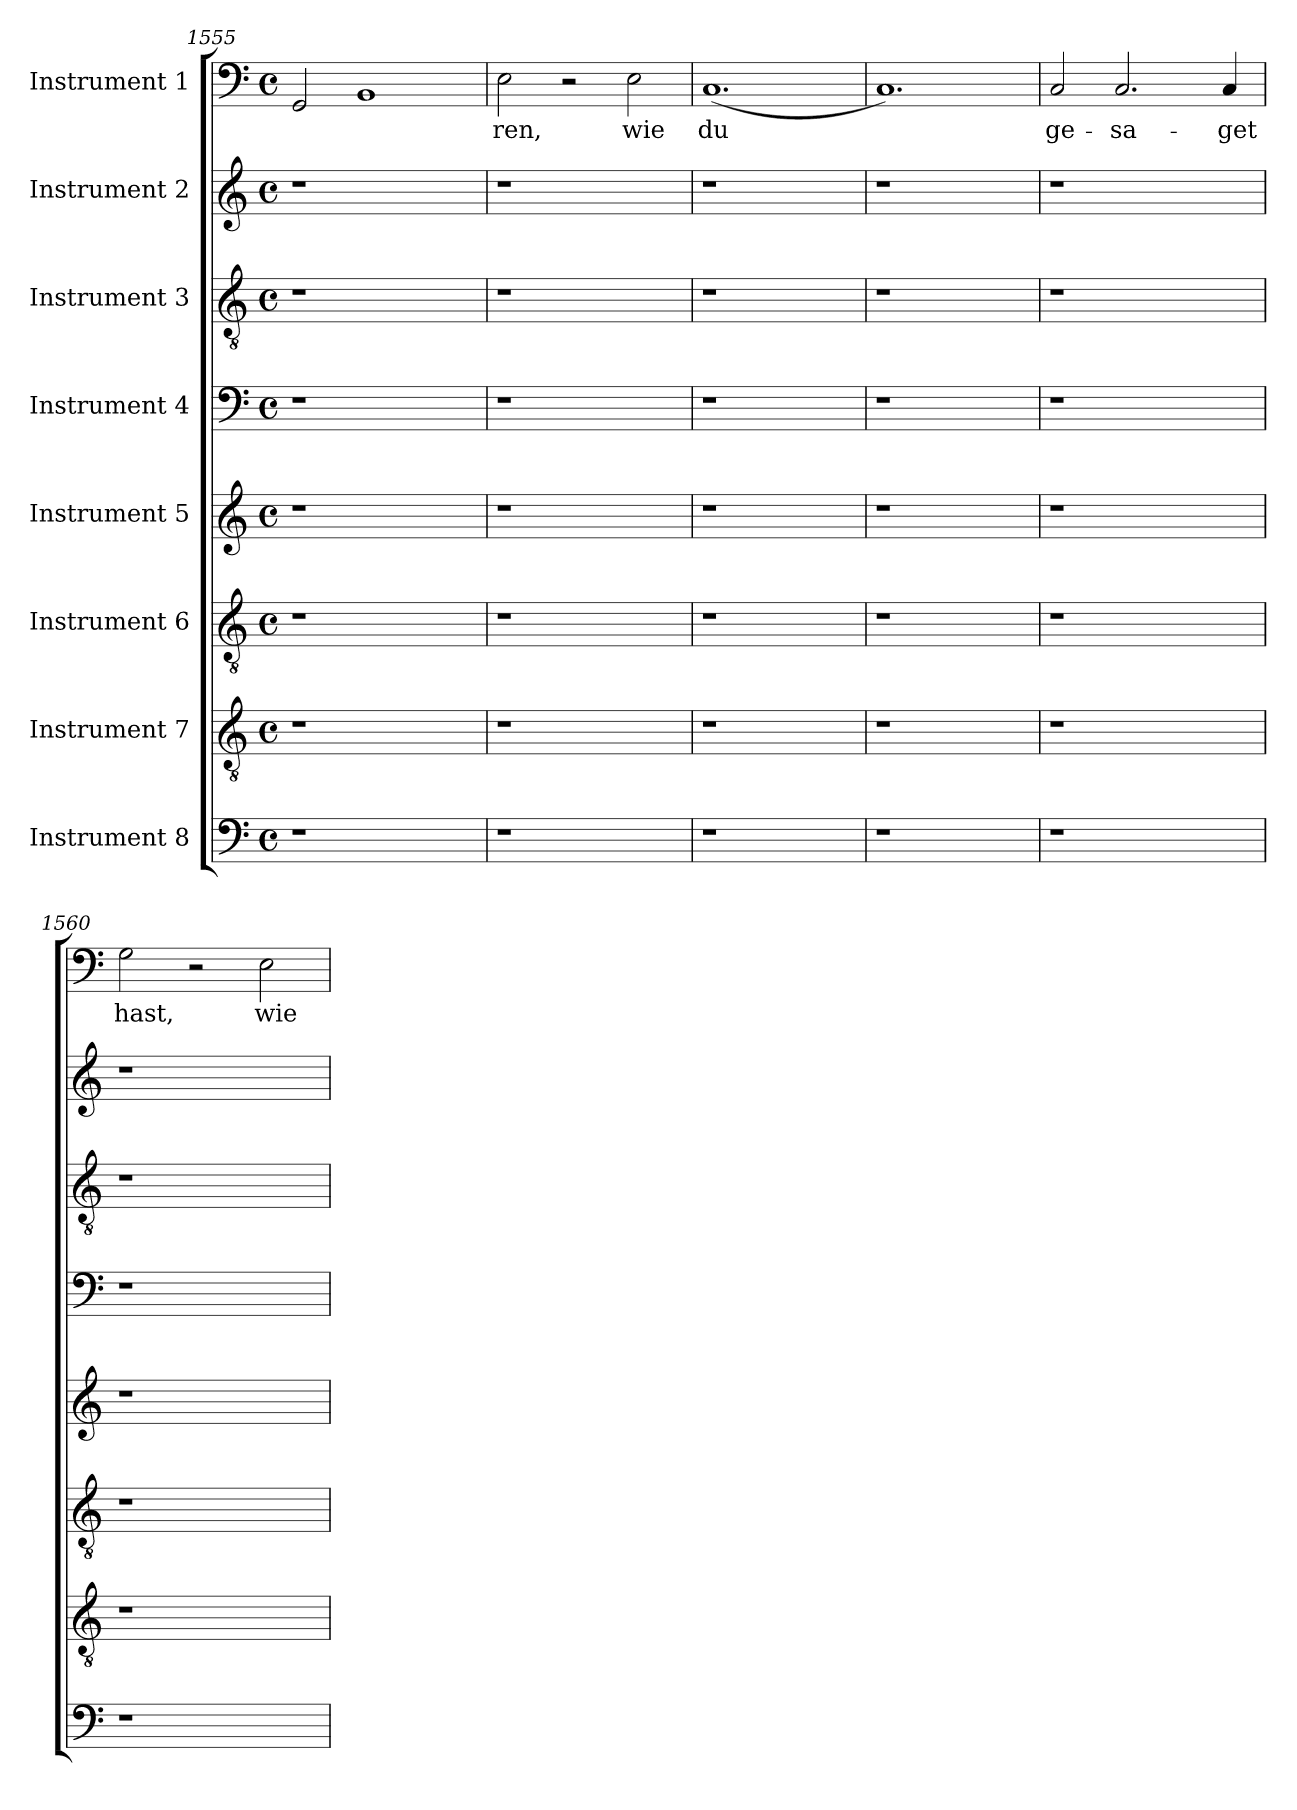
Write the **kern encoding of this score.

**kern	**kern	**kern	**kern	**kern	**kern	**kern	**kern	**text
*part8	*part7	*part6	*part5	*part4	*part3	*part2	*part1	*part1
*staff8	*staff7	*staff6	*staff5	*staff4	*staff3	*staff2	*staff1	*staff1
*I"Instrument 8	*I"Instrument 7	*I"Instrument 6	*I"Instrument 5	*I"Instrument 4	*I"Instrument 3	*I"Instrument 2	*I"Instrument 1	*
*clefF4	*clefGv2	*clefGv2	*clefG2	*clefF4	*clefGv2	*clefG2	*clefF4	*
*M4/4	*M4/4	*M4/4	*M4/4	*M4/4	*M4/4	*M4/4	*M4/4	*
*met(c)	*met(c)	*met(c)	*met(c)	*met(c)	*met(c)	*met(c)	*met(c)	*
=1555	=1555	=1555	=1555	=1555	=1555	=1555	=1555	=1555
1r	1r	1r	1r	1r	1r	1r	2GG/	.
.	.	.	.	.	.	.	1BB	.
2ryy	2ryy	2ryy	2ryy	2ryy	2ryy	2ryy	.	.
=1556	=1556	=1556	=1556	=1556	=1556	=1556	=1556	=1556
!	!	!	!	!	!	!	!	!LO:LY:b:cj
1r	1r	1r	1r	1r	1r	1r	2E\	-ren,
.	.	.	.	.	.	.	2r	.
!	!	!	!	!	!	!	!	!LO:LY:b:cj
2ryy	2ryy	2ryy	2ryy	2ryy	2ryy	2ryy	2E\	wie
=1557	=1557	=1557	=1557	=1557	=1557	=1557	=1557	=1557
!	!	!	!	!	!	!	!	!LO:LY:b:cj
1r	1r	1r	1r	1r	1r	1r	(<1.C	du
2ryy	2ryy	2ryy	2ryy	2ryy	2ryy	2ryy	.	.
=1558	=1558	=1558	=1558	=1558	=1558	=1558	=1558	=1558
1r	1r	1r	1r	1r	1r	1r	1.C)	.
2ryy	2ryy	2ryy	2ryy	2ryy	2ryy	2ryy	.	.
=1559	=1559	=1559	=1559	=1559	=1559	=1559	=1559	=1559
!	!	!	!	!	!	!	!	!LO:LY:b:cj
1r	1r	1r	1r	1r	1r	1r	2C/	ge-
!	!	!	!	!	!	!	!	!LO:LY:b:cj
.	.	.	.	.	.	.	2.C/	-sa-
2ryy	2ryy	2ryy	2ryy	2ryy	2ryy	2ryy	.	.
!	!	!	!	!	!	!	!	!LO:LY:b:cj
.	.	.	.	.	.	.	4C/	-get
=1560	=1560	=1560	=1560	=1560	=1560	=1560	=1560	=1560
!	!	!	!	!	!	!	!	!LO:LY:b:cj
1r	1r	1r	1r	1r	1r	1r	2G\	hast,
.	.	.	.	.	.	.	2r	.
!	!	!	!	!	!	!	!	!LO:LY:b:cj
2ryy	2ryy	2ryy	2ryy	2ryy	2ryy	2ryy	2E\	wie
=	=	=	=	=	=	=	=	=
*-	*-	*-	*-	*-	*-	*-	*-	*-
